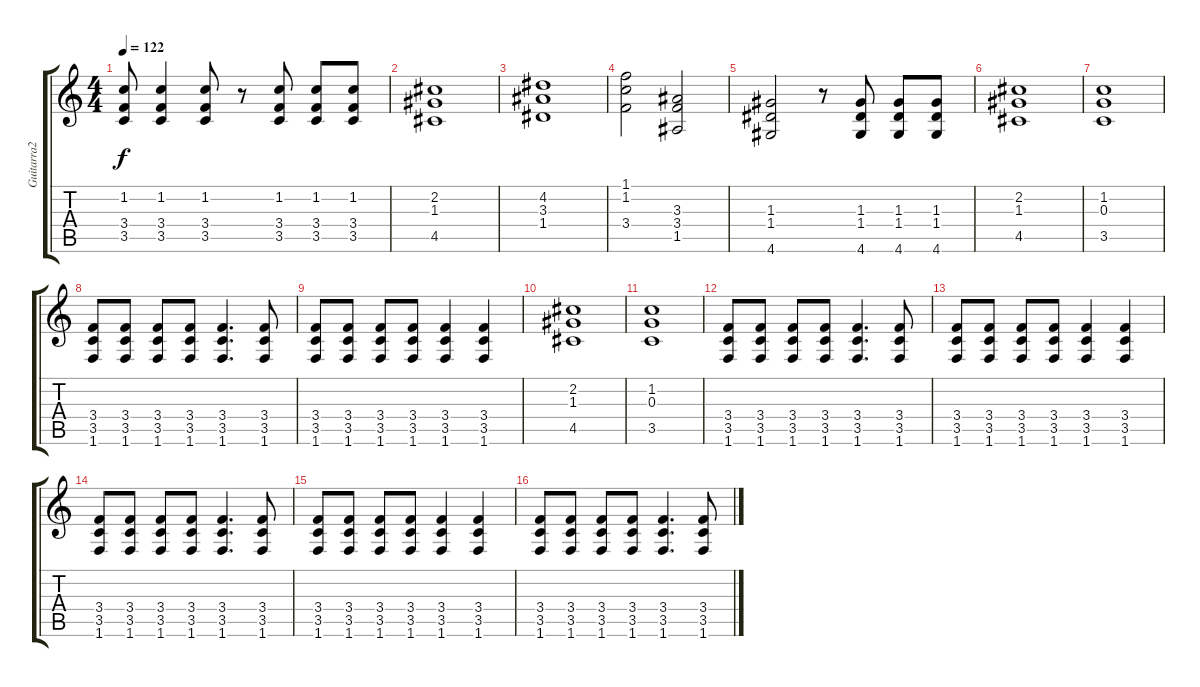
\track ("Guitarra2" "Guitarra2") {instrument overdrivenguitar}
\staff {score tabs}
\tuning (E4 B3 G3 D3 A2 E2) {hide}
\ts (4 4)
\tempo 122
\clef g2
\ks c
(1.2 3.4 3.5).8{dy f} (1.2 3.4 3.5).4 (1.2 3.4 3.5).8 r.8 (1.2 3.4 3.5).8 (1.2 3.4 3.5).8 (1.2 3.4 3.5).8 |
(2.2 1.3 4.5).1 |
(4.2 3.3 1.4).1 |
(1.1 1.2 3.4).2 (3.3 3.4 1.5).2 |
(1.3 1.4 4.6).2 r.8 (1.3 1.4 4.6).8 (1.3 1.4 4.6).8 (1.3 1.4 4.6).8 |
(2.2 1.3 4.5).1 |
(1.2 0.3 3.5).1 |
(3.4 3.5 1.6).8 (3.4 3.5 1.6).8 (3.4 3.5 1.6).8 (3.4 3.5 1.6).8 (3.4 3.5 1.6).4{d} (3.4 3.5 1.6).8 |
(3.4 3.5 1.6).8 (3.4 3.5 1.6).8 (3.4 3.5 1.6).8 (3.4 3.5 1.6).8 (3.4 3.5 1.6).4 (3.4 3.5 1.6).4 |
(2.2 1.3 4.5).1 |
(1.2 0.3 3.5).1 |
(3.4 3.5 1.6).8 (3.4 3.5 1.6).8 (3.4 3.5 1.6).8 (3.4 3.5 1.6).8 (3.4 3.5 1.6).4{d} (3.4 3.5 1.6).8 |
(3.4 3.5 1.6).8 (3.4 3.5 1.6).8 (3.4 3.5 1.6).8 (3.4 3.5 1.6).8 (3.4 3.5 1.6).4 (3.4 3.5 1.6).4{volume 12} |
(3.4 3.5 1.6).8 (3.4 3.5 1.6).8 (3.4 3.5 1.6).8 (3.4 3.5 1.6).8 (3.4 3.5 1.6).4{d} (3.4 3.5 1.6).8 |
(3.4 3.5 1.6).8 (3.4 3.5 1.6).8 (3.4 3.5 1.6).8 (3.4 3.5 1.6).8 (3.4 3.5 1.6).4 (3.4 3.5 1.6).4 |
(3.4 3.5 1.6).8 (3.4 3.5 1.6).8 (3.4 3.5 1.6).8 (3.4 3.5 1.6).8 (3.4 3.5 1.6).4{d} (3.4 3.5 1.6).8
